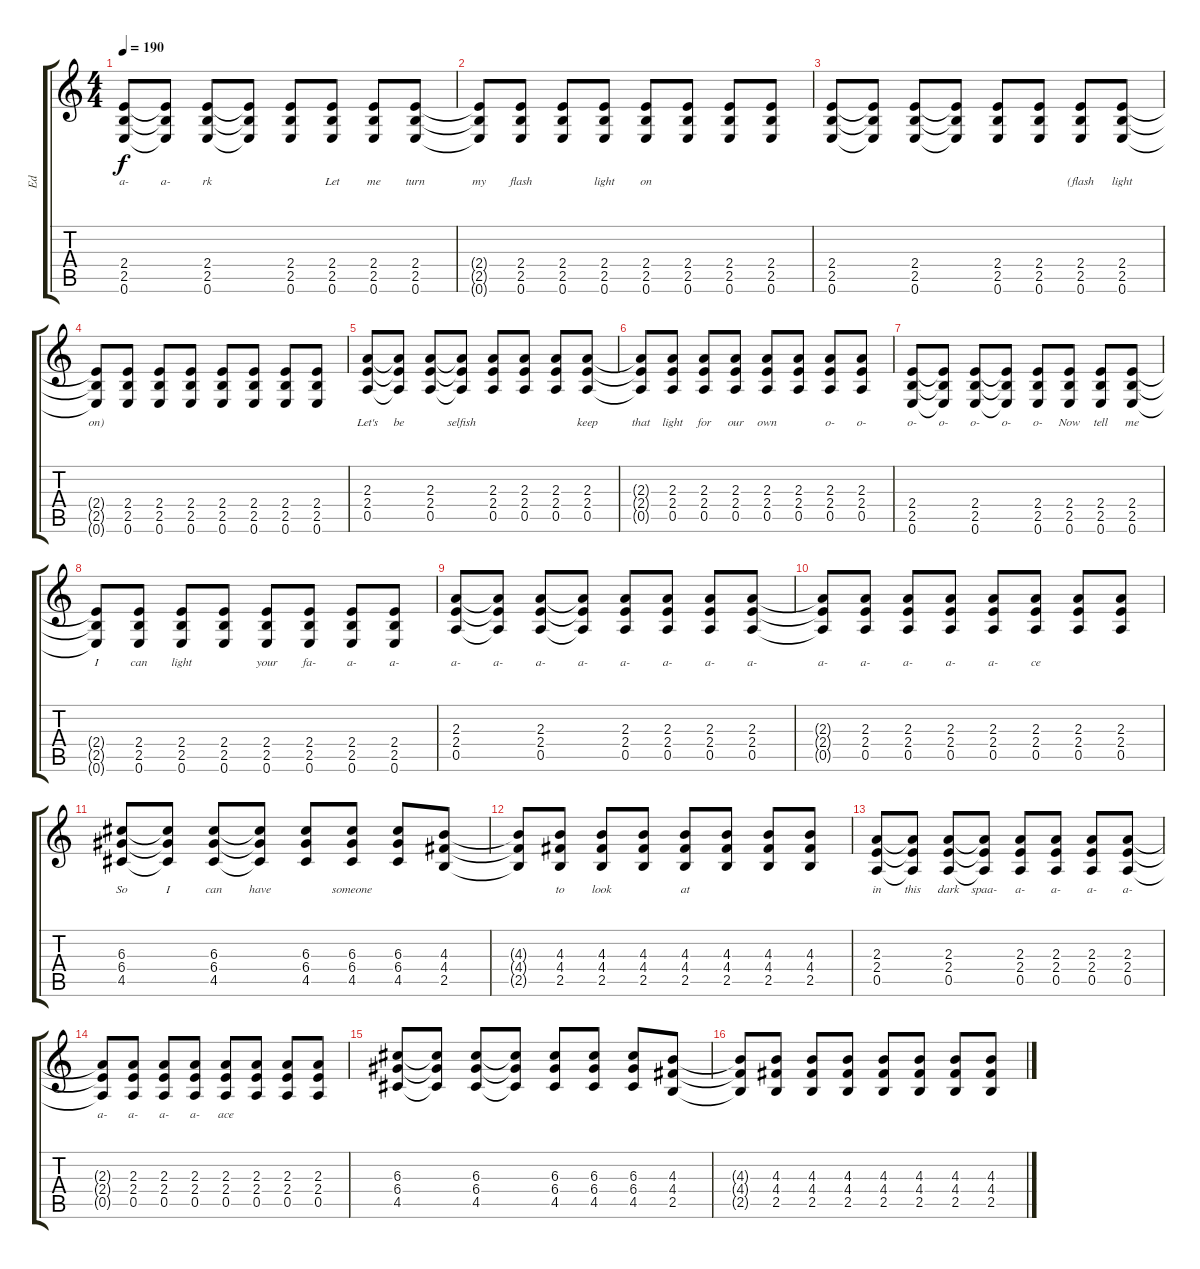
\track ("Ed" "Ed") {instrument acousticguitarsteel}
\staff {score tabs}
\tuning (E4 B3 G3 D3 A2 E2) {hide}
\ts (4 4)
\tempo 190
\clef g2
\ks c
(2.4 2.5 0.6).8{lyrics (0 "a-") lyrics (1 "") lyrics (2 "") lyrics (3 "") lyrics (4 "") dy f} (2.4{t} 2.5{t} 0.6{t}).8{lyrics (0 "a-") lyrics (1 "") lyrics (2 "") lyrics (3 "") lyrics (4 "")} (2.4 2.5 0.6).8{lyrics (0 "rk") lyrics (1 "") lyrics (2 "") lyrics (3 "") lyrics (4 "")} (2.4{t} 2.5{t} 0.6{t}).8{lyrics (0 "") lyrics (1 "") lyrics (2 "") lyrics (3 "") lyrics (4 "")} (2.4 2.5 0.6).8{lyrics (0 "") lyrics (1 "") lyrics (2 "") lyrics (3 "") lyrics (4 "")} (2.4 2.5 0.6).8{lyrics (0 "Let") lyrics (1 "") lyrics (2 "") lyrics (3 "") lyrics (4 "")} (2.4 2.5 0.6).8{lyrics (0 "me") lyrics (1 "") lyrics (2 "") lyrics (3 "") lyrics (4 "")} (2.4 2.5 0.6).8{lyrics (0 "turn") lyrics (1 "") lyrics (2 "") lyrics (3 "") lyrics (4 "")} |
(2.4{t} 2.5{t} 0.6{t}).8{lyrics (0 "my") lyrics (1 "") lyrics (2 "") lyrics (3 "") lyrics (4 "")} (2.4 2.5 0.6).8{lyrics (0 "flash") lyrics (1 "") lyrics (2 "") lyrics (3 "") lyrics (4 "")} (2.4 2.5 0.6).8{lyrics (0 "") lyrics (1 "") lyrics (2 "") lyrics (3 "") lyrics (4 "")} (2.4 2.5 0.6).8{lyrics (0 "light") lyrics (1 "") lyrics (2 "") lyrics (3 "") lyrics (4 "")} (2.4 2.5 0.6).8{lyrics (0 "on") lyrics (1 "") lyrics (2 "") lyrics (3 "") lyrics (4 "")} (2.4 2.5 0.6).8{lyrics (0 "") lyrics (1 "") lyrics (2 "") lyrics (3 "") lyrics (4 "")} (2.4 2.5 0.6).8{lyrics (0 "") lyrics (1 "") lyrics (2 "") lyrics (3 "") lyrics (4 "")} (2.4 2.5 0.6).8{lyrics (0 "") lyrics (1 "") lyrics (2 "") lyrics (3 "") lyrics (4 "")} |
(2.4 2.5 0.6).8{lyrics (0 "") lyrics (1 "") lyrics (2 "") lyrics (3 "") lyrics (4 "")} (2.4{t} 2.5{t} 0.6{t}).8{lyrics (0 "") lyrics (1 "") lyrics (2 "") lyrics (3 "") lyrics (4 "")} (2.4 2.5 0.6).8{lyrics (0 "") lyrics (1 "") lyrics (2 "") lyrics (3 "") lyrics (4 "")} (2.4{t} 2.5{t} 0.6{t}).8{lyrics (0 "") lyrics (1 "") lyrics (2 "") lyrics (3 "") lyrics (4 "")} (2.4 2.5 0.6).8{lyrics (0 "") lyrics (1 "") lyrics (2 "") lyrics (3 "") lyrics (4 "")} (2.4 2.5 0.6).8{lyrics (0 "") lyrics (1 "") lyrics (2 "") lyrics (3 "") lyrics (4 "")} (2.4 2.5 0.6).8{lyrics (0 "(flash") lyrics (1 "") lyrics (2 "") lyrics (3 "") lyrics (4 "")} (2.4 2.5 0.6).8{lyrics (0 "light") lyrics (1 "") lyrics (2 "") lyrics (3 "") lyrics (4 "")} |
(2.4{t} 2.5{t} 0.6{t}).8{lyrics (0 "on)") lyrics (1 "") lyrics (2 "") lyrics (3 "") lyrics (4 "")} (2.4 2.5 0.6).8{lyrics (0 "") lyrics (1 "") lyrics (2 "") lyrics (3 "") lyrics (4 "")} (2.4 2.5 0.6).8{lyrics (0 "") lyrics (1 "") lyrics (2 "") lyrics (3 "") lyrics (4 "")} (2.4 2.5 0.6).8{lyrics (0 "") lyrics (1 "") lyrics (2 "") lyrics (3 "") lyrics (4 "")} (2.4 2.5 0.6).8{lyrics (0 "") lyrics (1 "") lyrics (2 "") lyrics (3 "") lyrics (4 "")} (2.4 2.5 0.6).8{lyrics (0 "") lyrics (1 "") lyrics (2 "") lyrics (3 "") lyrics (4 "")} (2.4 2.5 0.6).8{lyrics (0 "") lyrics (1 "") lyrics (2 "") lyrics (3 "") lyrics (4 "")} (2.4 2.5 0.6).8{lyrics (0 "") lyrics (1 "") lyrics (2 "") lyrics (3 "") lyrics (4 "")} |
(2.3 2.4 0.5).8{lyrics (0 "Let's") lyrics (1 "") lyrics (2 "") lyrics (3 "") lyrics (4 "")} (2.3{t} 2.4{t} 0.5{t}).8{lyrics (0 "be") lyrics (1 "") lyrics (2 "") lyrics (3 "") lyrics (4 "")} (2.3 2.4 0.5).8{lyrics (0 "") lyrics (1 "") lyrics (2 "") lyrics (3 "") lyrics (4 "")} (2.3{t} 2.4{t} 0.5{t}).8{lyrics (0 "selfish") lyrics (1 "") lyrics (2 "") lyrics (3 "") lyrics (4 "")} (2.3 2.4 0.5).8{lyrics (0 "") lyrics (1 "") lyrics (2 "") lyrics (3 "") lyrics (4 "")} (2.3 2.4 0.5).8{lyrics (0 "") lyrics (1 "") lyrics (2 "") lyrics (3 "") lyrics (4 "")} (2.3 2.4 0.5).8{lyrics (0 "") lyrics (1 "") lyrics (2 "") lyrics (3 "") lyrics (4 "")} (2.3 2.4 0.5).8{lyrics (0 "keep") lyrics (1 "") lyrics (2 "") lyrics (3 "") lyrics (4 "")} |
(2.3{t} 2.4{t} 0.5{t}).8{lyrics (0 "that") lyrics (1 "") lyrics (2 "") lyrics (3 "") lyrics (4 "")} (2.3 2.4 0.5).8{lyrics (0 "light") lyrics (1 "") lyrics (2 "") lyrics (3 "") lyrics (4 "")} (2.3 2.4 0.5).8{lyrics (0 "for") lyrics (1 "") lyrics (2 "") lyrics (3 "") lyrics (4 "")} (2.3 2.4 0.5).8{lyrics (0 "our") lyrics (1 "") lyrics (2 "") lyrics (3 "") lyrics (4 "")} (2.3 2.4 0.5).8{lyrics (0 "own") lyrics (1 "") lyrics (2 "") lyrics (3 "") lyrics (4 "")} (2.3 2.4 0.5).8{lyrics (0 "") lyrics (1 "") lyrics (2 "") lyrics (3 "") lyrics (4 "")} (2.3 2.4 0.5).8{lyrics (0 "o-") lyrics (1 "") lyrics (2 "") lyrics (3 "") lyrics (4 "")} (2.3 2.4 0.5).8{lyrics (0 "o-") lyrics (1 "") lyrics (2 "") lyrics (3 "") lyrics (4 "")} |
(2.4 2.5 0.6).8{lyrics (0 "o-") lyrics (1 "") lyrics (2 "") lyrics (3 "") lyrics (4 "")} (2.4{t} 2.5{t} 0.6{t}).8{lyrics (0 "o-") lyrics (1 "") lyrics (2 "") lyrics (3 "") lyrics (4 "")} (2.4 2.5 0.6).8{lyrics (0 "o-") lyrics (1 "") lyrics (2 "") lyrics (3 "") lyrics (4 "")} (2.4{t} 2.5{t} 0.6{t}).8{lyrics (0 "o-") lyrics (1 "") lyrics (2 "") lyrics (3 "") lyrics (4 "")} (2.4 2.5 0.6).8{lyrics (0 "o-") lyrics (1 "") lyrics (2 "") lyrics (3 "") lyrics (4 "")} (2.4 2.5 0.6).8{lyrics (0 "Now") lyrics (1 "") lyrics (2 "") lyrics (3 "") lyrics (4 "")} (2.4 2.5 0.6).8{lyrics (0 "tell") lyrics (1 "") lyrics (2 "") lyrics (3 "") lyrics (4 "")} (2.4 2.5 0.6).8{lyrics (0 "me") lyrics (1 "") lyrics (2 "") lyrics (3 "") lyrics (4 "")} |
(2.4{t} 2.5{t} 0.6{t}).8{lyrics (0 "I") lyrics (1 "") lyrics (2 "") lyrics (3 "") lyrics (4 "")} (2.4 2.5 0.6).8{lyrics (0 "can") lyrics (1 "") lyrics (2 "") lyrics (3 "") lyrics (4 "")} (2.4 2.5 0.6).8{lyrics (0 "light") lyrics (1 "") lyrics (2 "") lyrics (3 "") lyrics (4 "")} (2.4 2.5 0.6).8{lyrics (0 "") lyrics (1 "") lyrics (2 "") lyrics (3 "") lyrics (4 "")} (2.4 2.5 0.6).8{lyrics (0 "your") lyrics (1 "") lyrics (2 "") lyrics (3 "") lyrics (4 "")} (2.4 2.5 0.6).8{lyrics (0 "fa-") lyrics (1 "") lyrics (2 "") lyrics (3 "") lyrics (4 "")} (2.4 2.5 0.6).8{lyrics (0 "a-") lyrics (1 "") lyrics (2 "") lyrics (3 "") lyrics (4 "")} (2.4 2.5 0.6).8{lyrics (0 "a-") lyrics (1 "") lyrics (2 "") lyrics (3 "") lyrics (4 "")} |
(2.3 2.4 0.5).8{lyrics (0 "a-") lyrics (1 "") lyrics (2 "") lyrics (3 "") lyrics (4 "")} (2.3{t} 2.4{t} 0.5{t}).8{lyrics (0 "a-") lyrics (1 "") lyrics (2 "") lyrics (3 "") lyrics (4 "")} (2.3 2.4 0.5).8{lyrics (0 "a-") lyrics (1 "") lyrics (2 "") lyrics (3 "") lyrics (4 "")} (2.3{t} 2.4{t} 0.5{t}).8{lyrics (0 "a-") lyrics (1 "") lyrics (2 "") lyrics (3 "") lyrics (4 "")} (2.3 2.4 0.5).8{lyrics (0 "a-") lyrics (1 "") lyrics (2 "") lyrics (3 "") lyrics (4 "")} (2.3 2.4 0.5).8{lyrics (0 "a-") lyrics (1 "") lyrics (2 "") lyrics (3 "") lyrics (4 "")} (2.3 2.4 0.5).8{lyrics (0 "a-") lyrics (1 "") lyrics (2 "") lyrics (3 "") lyrics (4 "")} (2.3 2.4 0.5).8{lyrics (0 "a-") lyrics (1 "") lyrics (2 "") lyrics (3 "") lyrics (4 "")} |
(2.3{t} 2.4{t} 0.5{t}).8{lyrics (0 "a-") lyrics (1 "") lyrics (2 "") lyrics (3 "") lyrics (4 "")} (2.3 2.4 0.5).8{lyrics (0 "a-") lyrics (1 "") lyrics (2 "") lyrics (3 "") lyrics (4 "")} (2.3 2.4 0.5).8{lyrics (0 "a-") lyrics (1 "") lyrics (2 "") lyrics (3 "") lyrics (4 "")} (2.3 2.4 0.5).8{lyrics (0 "a-") lyrics (1 "") lyrics (2 "") lyrics (3 "") lyrics (4 "")} (2.3 2.4 0.5).8{lyrics (0 "a-") lyrics (1 "") lyrics (2 "") lyrics (3 "") lyrics (4 "")} (2.3 2.4 0.5).8{lyrics (0 "ce") lyrics (1 "") lyrics (2 "") lyrics (3 "") lyrics (4 "")} (2.3 2.4 0.5).8{lyrics (0 "") lyrics (1 "") lyrics (2 "") lyrics (3 "") lyrics (4 "")} (2.3 2.4 0.5).8{lyrics (0 "") lyrics (1 "") lyrics (2 "") lyrics (3 "") lyrics (4 "")} |
(6.3 6.4 4.5).8{lyrics (0 "So") lyrics (1 "") lyrics (2 "") lyrics (3 "") lyrics (4 "")} (6.3{t} 6.4{t} 4.5{t}).8{lyrics (0 "I") lyrics (1 "") lyrics (2 "") lyrics (3 "") lyrics (4 "")} (6.3 6.4 4.5).8{lyrics (0 "can") lyrics (1 "") lyrics (2 "") lyrics (3 "") lyrics (4 "")} (6.3{t} 6.4{t} 4.5{t}).8{lyrics (0 "have") lyrics (1 "") lyrics (2 "") lyrics (3 "") lyrics (4 "")} (6.3 6.4 4.5).8{lyrics (0 "") lyrics (1 "") lyrics (2 "") lyrics (3 "") lyrics (4 "")} (6.3 6.4 4.5).8{lyrics (0 "someone") lyrics (1 "") lyrics (2 "") lyrics (3 "") lyrics (4 "")} (6.3 6.4 4.5).8{lyrics (0 "") lyrics (1 "") lyrics (2 "") lyrics (3 "") lyrics (4 "")} (4.3 4.4 2.5).8{lyrics (0 "") lyrics (1 "") lyrics (2 "") lyrics (3 "") lyrics (4 "")} |
(4.3{t} 4.4{t} 2.5{t}).8{lyrics (0 "") lyrics (1 "") lyrics (2 "") lyrics (3 "") lyrics (4 "")} (4.3 4.4 2.5).8{lyrics (0 "to") lyrics (1 "") lyrics (2 "") lyrics (3 "") lyrics (4 "")} (4.3 4.4 2.5).8{lyrics (0 "look") lyrics (1 "") lyrics (2 "") lyrics (3 "") lyrics (4 "")} (4.3 4.4 2.5).8{lyrics (0 "") lyrics (1 "") lyrics (2 "") lyrics (3 "") lyrics (4 "")} (4.3 4.4 2.5).8{lyrics (0 "at") lyrics (1 "") lyrics (2 "") lyrics (3 "") lyrics (4 "")} (4.3 4.4 2.5).8{lyrics (0 "") lyrics (1 "") lyrics (2 "") lyrics (3 "") lyrics (4 "")} (4.3 4.4 2.5).8{lyrics (0 "") lyrics (1 "") lyrics (2 "") lyrics (3 "") lyrics (4 "")} (4.3 4.4 2.5).8{lyrics (0 "") lyrics (1 "") lyrics (2 "") lyrics (3 "") lyrics (4 "")} |
(2.3 2.4 0.5).8{lyrics (0 "in") lyrics (1 "") lyrics (2 "") lyrics (3 "") lyrics (4 "")} (2.3{t} 2.4{t} 0.5{t}).8{lyrics (0 "this") lyrics (1 "") lyrics (2 "") lyrics (3 "") lyrics (4 "")} (2.3 2.4 0.5).8{lyrics (0 "dark") lyrics (1 "") lyrics (2 "") lyrics (3 "") lyrics (4 "")} (2.3{t} 2.4{t} 0.5{t}).8{lyrics (0 "spaa-") lyrics (1 "") lyrics (2 "") lyrics (3 "") lyrics (4 "")} (2.3 2.4 0.5).8{lyrics (0 "a-") lyrics (1 "") lyrics (2 "") lyrics (3 "") lyrics (4 "")} (2.3 2.4 0.5).8{lyrics (0 "a-") lyrics (1 "") lyrics (2 "") lyrics (3 "") lyrics (4 "")} (2.3 2.4 0.5).8{lyrics (0 "a-") lyrics (1 "") lyrics (2 "") lyrics (3 "") lyrics (4 "")} (2.3 2.4 0.5).8{lyrics (0 "a-") lyrics (1 "") lyrics (2 "") lyrics (3 "") lyrics (4 "")} |
(2.3{t} 2.4{t} 0.5{t}).8{lyrics (0 "a-") lyrics (1 "") lyrics (2 "") lyrics (3 "") lyrics (4 "")} (2.3 2.4 0.5).8{lyrics (0 "a-") lyrics (1 "") lyrics (2 "") lyrics (3 "") lyrics (4 "")} (2.3 2.4 0.5).8{lyrics (0 "a-") lyrics (1 "") lyrics (2 "") lyrics (3 "") lyrics (4 "")} (2.3 2.4 0.5).8{lyrics (0 "a-") lyrics (1 "") lyrics (2 "") lyrics (3 "") lyrics (4 "")} (2.3 2.4 0.5).8{lyrics (0 "ace") lyrics (1 "") lyrics (2 "") lyrics (3 "") lyrics (4 "")} (2.3 2.4 0.5).8{lyrics (0 "") lyrics (1 "") lyrics (2 "") lyrics (3 "") lyrics (4 "")} (2.3 2.4 0.5).8{lyrics (0 "") lyrics (1 "") lyrics (2 "") lyrics (3 "") lyrics (4 "")} (2.3 2.4 0.5).8{lyrics (0 "") lyrics (1 "") lyrics (2 "") lyrics (3 "") lyrics (4 "")} |
(6.3 6.4 4.5).8{lyrics (0 "") lyrics (1 "") lyrics (2 "") lyrics (3 "") lyrics (4 "")} (6.3{t} 6.4{t} 4.5{t}).8{lyrics (0 "") lyrics (1 "") lyrics (2 "") lyrics (3 "") lyrics (4 "")} (6.3 6.4 4.5).8{lyrics (0 "") lyrics (1 "") lyrics (2 "") lyrics (3 "") lyrics (4 "")} (6.3{t} 6.4{t} 4.5{t}).8{lyrics (0 "") lyrics (1 "") lyrics (2 "") lyrics (3 "") lyrics (4 "")} (6.3 6.4 4.5).8{lyrics (0 "") lyrics (1 "") lyrics (2 "") lyrics (3 "") lyrics (4 "")} (6.3 6.4 4.5).8{lyrics (0 "") lyrics (1 "") lyrics (2 "") lyrics (3 "") lyrics (4 "")} (6.3 6.4 4.5).8{lyrics (0 "") lyrics (1 "") lyrics (2 "") lyrics (3 "") lyrics (4 "")} (4.3 4.4 2.5).8{lyrics (0 "") lyrics (1 "") lyrics (2 "") lyrics (3 "") lyrics (4 "")} |
(4.3{t} 4.4{t} 2.5{t}).8{lyrics (0 "") lyrics (1 "") lyrics (2 "") lyrics (3 "") lyrics (4 "")} (4.3 4.4 2.5).8{lyrics (0 "") lyrics (1 "") lyrics (2 "") lyrics (3 "") lyrics (4 "")} (4.3 4.4 2.5).8{lyrics (0 "") lyrics (1 "") lyrics (2 "") lyrics (3 "") lyrics (4 "")} (4.3 4.4 2.5).8{lyrics (0 "") lyrics (1 "") lyrics (2 "") lyrics (3 "") lyrics (4 "")} (4.3 4.4 2.5).8{lyrics (0 "") lyrics (1 "") lyrics (2 "") lyrics (3 "") lyrics (4 "")} (4.3 4.4 2.5).8{lyrics (0 "") lyrics (1 "") lyrics (2 "") lyrics (3 "") lyrics (4 "")} (4.3 4.4 2.5).8{lyrics (0 "") lyrics (1 "") lyrics (2 "") lyrics (3 "") lyrics (4 "")} (4.3 4.4 2.5).8{lyrics (0 "") lyrics (1 "") lyrics (2 "") lyrics (3 "") lyrics (4 "")}
